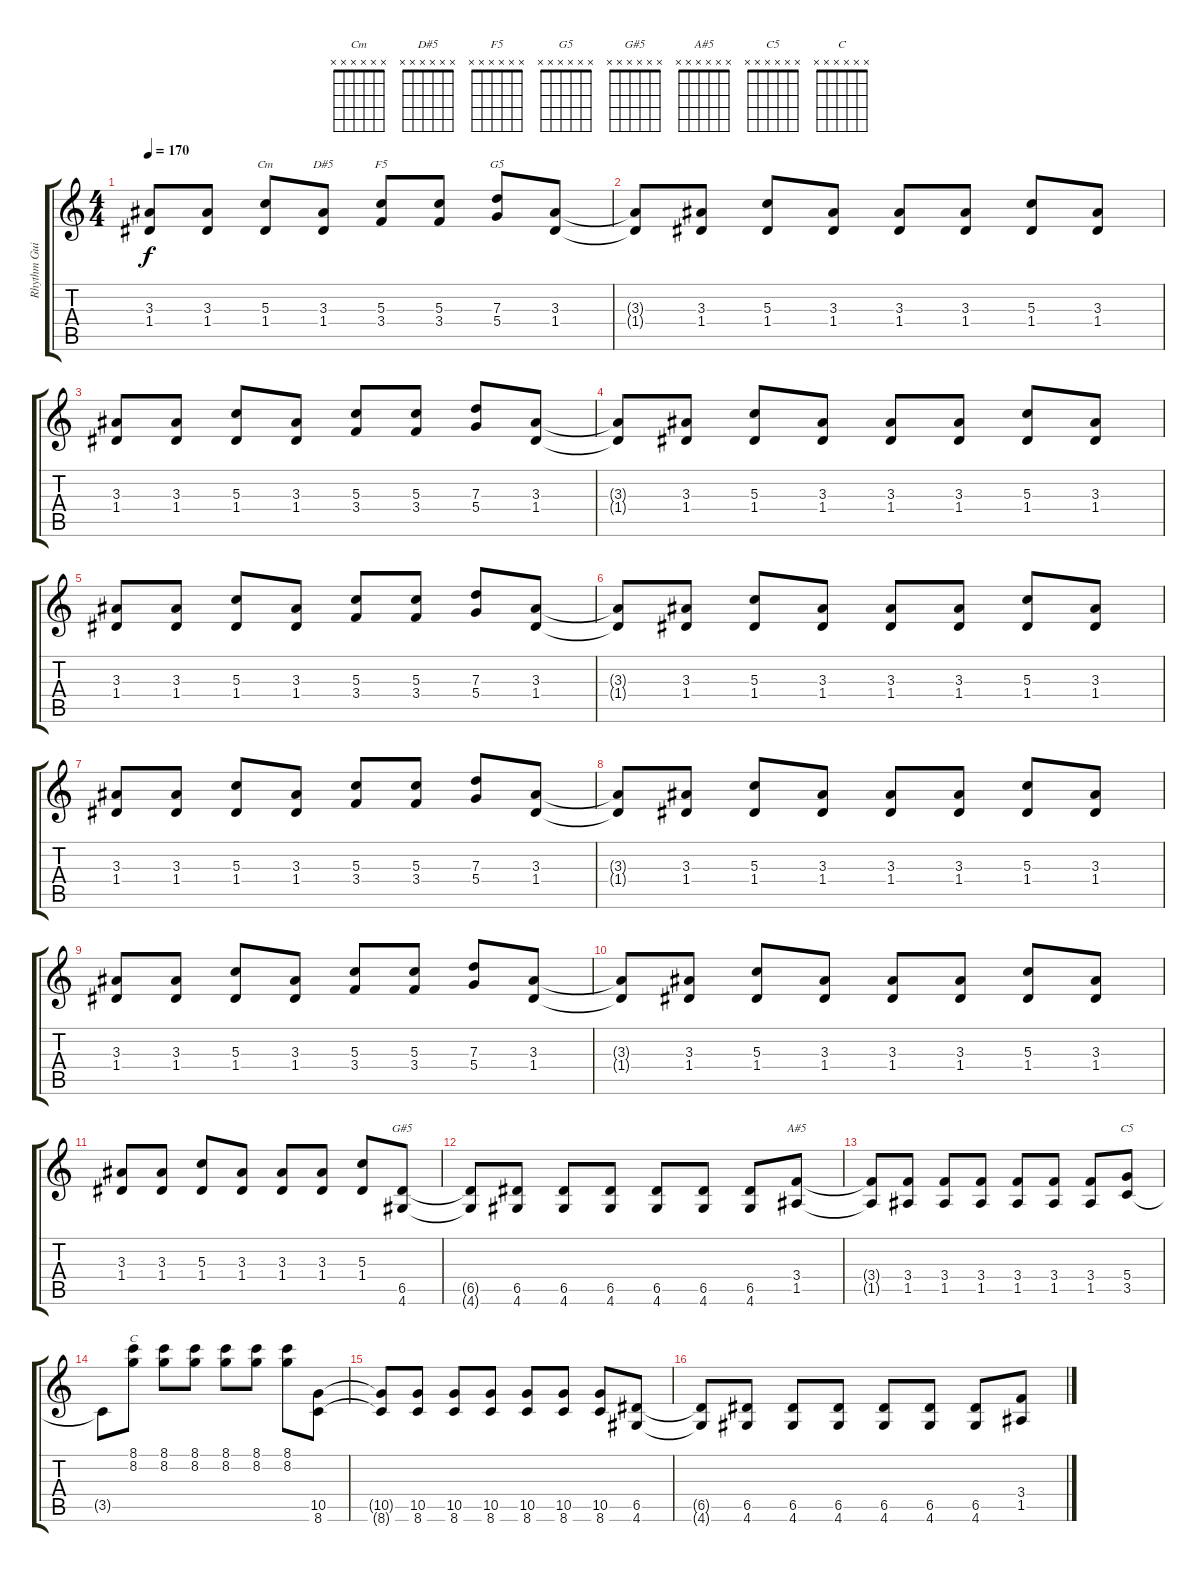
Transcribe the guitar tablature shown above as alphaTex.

\track ("Rhythm Guitar: Gilby" "Rhythm Gui") {instrument overdrivenguitar}
\staff {score tabs}
\tuning (E4 B3 G3 D3 A2 E2) {hide}
\chord ("Cm" x x x x x x)
\chord ("D#5" x x x x x x)
\chord ("F5" x x x x x x)
\chord ("G5" x x x x x x)
\chord ("G#5" x x x x x x)
\chord ("A#5" x x x x x x)
\chord ("C5" x x x x x x)
\chord ("C" x x x x x x)
\ts (4 4)
\tempo 170
\clef g2
\ks c
(3.3 1.4).8{dy f} (3.3 1.4).8 (5.3 1.4).8{ch "Cm"} (3.3 1.4).8{ch "D#5"} (5.3 3.4).8{ch "F5"} (5.3 3.4).8 (7.3 5.4).8{ch "G5"} (3.3 1.4).8 |
(3.3{t} 1.4{t}).8 (3.3 1.4).8 (5.3 1.4).8 (3.3 1.4).8 (3.3 1.4).8 (3.3 1.4).8 (5.3 1.4).8 (3.3 1.4).8 |
(3.3 1.4).8 (3.3 1.4).8 (5.3 1.4).8 (3.3 1.4).8 (5.3 3.4).8 (5.3 3.4).8 (7.3 5.4).8 (3.3 1.4).8 |
(3.3{t} 1.4{t}).8 (3.3 1.4).8 (5.3 1.4).8 (3.3 1.4).8 (3.3 1.4).8 (3.3 1.4).8 (5.3 1.4).8 (3.3 1.4).8 |
(3.3 1.4).8 (3.3 1.4).8 (5.3 1.4).8 (3.3 1.4).8 (5.3 3.4).8 (5.3 3.4).8 (7.3 5.4).8 (3.3 1.4).8 |
(3.3{t} 1.4{t}).8 (3.3 1.4).8 (5.3 1.4).8 (3.3 1.4).8 (3.3 1.4).8 (3.3 1.4).8 (5.3 1.4).8 (3.3 1.4).8 |
(3.3 1.4).8 (3.3 1.4).8 (5.3 1.4).8 (3.3 1.4).8 (5.3 3.4).8 (5.3 3.4).8 (7.3 5.4).8 (3.3 1.4).8 |
(3.3{t} 1.4{t}).8 (3.3 1.4).8 (5.3 1.4).8 (3.3 1.4).8 (3.3 1.4).8 (3.3 1.4).8 (5.3 1.4).8 (3.3 1.4).8 |
(3.3 1.4).8 (3.3 1.4).8 (5.3 1.4).8 (3.3 1.4).8 (5.3 3.4).8 (5.3 3.4).8 (7.3 5.4).8 (3.3 1.4).8 |
(3.3{t} 1.4{t}).8 (3.3 1.4).8 (5.3 1.4).8 (3.3 1.4).8 (3.3 1.4).8 (3.3 1.4).8 (5.3 1.4).8 (3.3 1.4).8 |
(3.3 1.4).8 (3.3 1.4).8 (5.3 1.4).8 (3.3 1.4).8 (3.3 1.4).8 (3.3 1.4).8 (5.3 1.4).8 (6.5 4.6).8{ch "G#5"} |
(6.5{t} 4.6{t}).8 (6.5 4.6).8 (6.5 4.6).8 (6.5 4.6).8 (6.5 4.6).8 (6.5 4.6).8 (6.5 4.6).8 (3.4 1.5).8{ch "A#5"} |
(3.4{t} 1.5{t}).8 (3.4 1.5).8 (3.4 1.5).8 (3.4 1.5).8 (3.4 1.5).8 (3.4 1.5).8 (3.4 1.5).8 (5.4 3.5).8{ch "C5"} |
3.5{t}.8 (8.1 8.2).8{ch "C"} (8.1 8.2).8 (8.1 8.2).8 (8.1 8.2).8 (8.1 8.2).8 (8.1 8.2).8 (10.5 8.6).8 |
(10.5{t} 8.6{t}).8 (10.5 8.6).8 (10.5 8.6).8 (10.5 8.6).8 (10.5 8.6).8 (10.5 8.6).8 (10.5 8.6).8 (6.5 4.6).8 |
(6.5{t} 4.6{t}).8 (6.5 4.6).8 (6.5 4.6).8 (6.5 4.6).8 (6.5 4.6).8 (6.5 4.6).8 (6.5 4.6).8 (3.4 1.5).8
